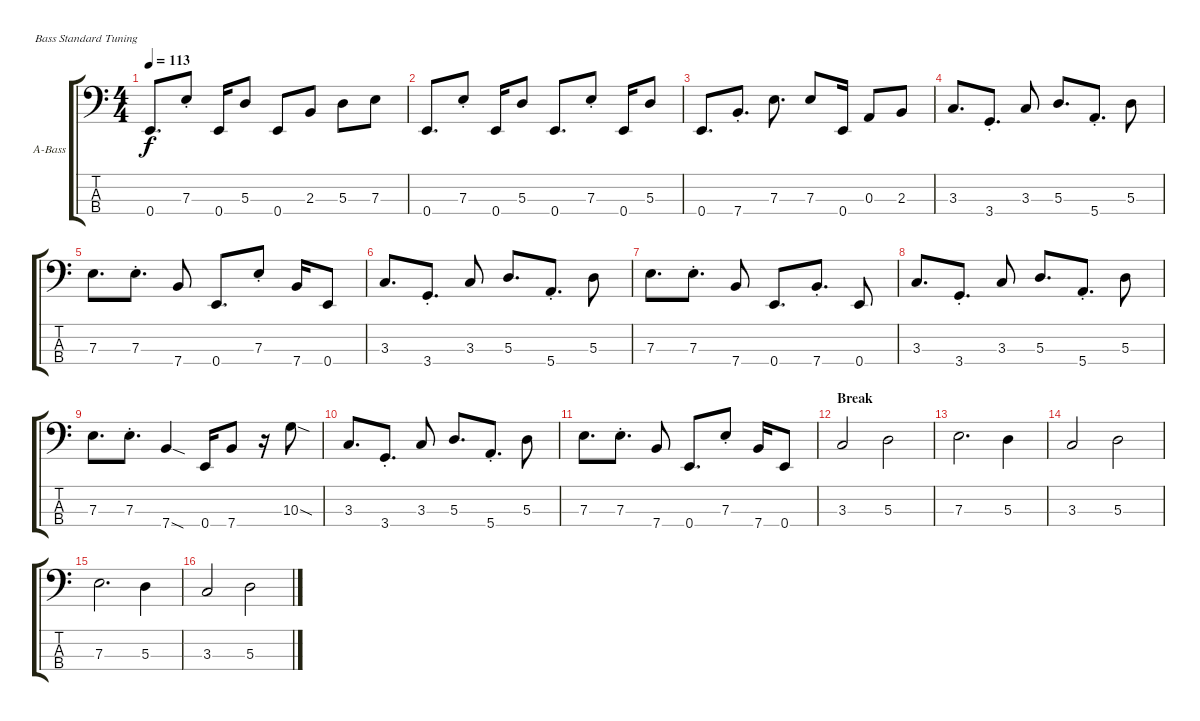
\defaultSystemsLayout 4
\bracketExtendMode groupsimilarinstruments
\firstSystemTrackNameOrientation horizontal
\otherSystemsTrackNameOrientation horizontal
\track ("Acoustic Bass" "A-Bass") {instrument acousticbass}
\staff {score tabs}
\tuning (G2 D2 A1 E1)
\ts (4 4)
\tempo 113
\clef f4
\ks c
0.4.8{d dy f} 7.3{st}.8 0.4.16 5.3.8 0.4.8 2.3.8 5.3.8 7.3.8 |
0.4.8{d} 7.3{st}.8 0.4.16 5.3.8 0.4.8{d} 7.3{st}.8 0.4.16 5.3.8 |
0.4.8{d} 7.4{st}.8{d} 7.3.8{d} 7.3.8 0.4.16 0.3.8 2.3.8 |
3.3.8{d} 3.4{st}.8{d} 3.3.8 5.3.8{d} 5.4{st}.8{d} 5.3.8 |
7.3.8{d} 7.3{st}.8{d} 7.4.8 0.4.8{d} 7.3{st}.8 7.4.16 0.4.8 |
3.3.8{d} 3.4{st}.8{d} 3.3.8 5.3.8{d} 5.4{st}.8{d} 5.3.8 |
7.3.8{d} 7.3{st}.8{d} 7.4.8 0.4.8{d} 7.4{st}.8{d} 0.4.8 |
3.3.8{d} 3.4{st}.8{d} 3.3.8 5.3.8{d} 5.4{st}.8{d} 5.3.8 |
7.3.8{d} 7.3{st}.8{d} 7.4{sod}.4 0.4.16 7.4.8 r.16 10.3{sod}.8 |
3.3.8{d} 3.4{st}.8{d} 3.3.8 5.3.8{d} 5.4{st}.8{d} 5.3.8 |
7.3.8{d} 7.3{st}.8{d} 7.4.8 0.4.8{d} 7.3{st}.8 7.4.16 0.4.8 |
\section ("" "Break")
3.3.2 5.3.2 |
7.3.2{d} 5.3.4 |
3.3.2 5.3.2 |
7.3.2{d} 5.3.4 |
3.3.2 5.3.2
